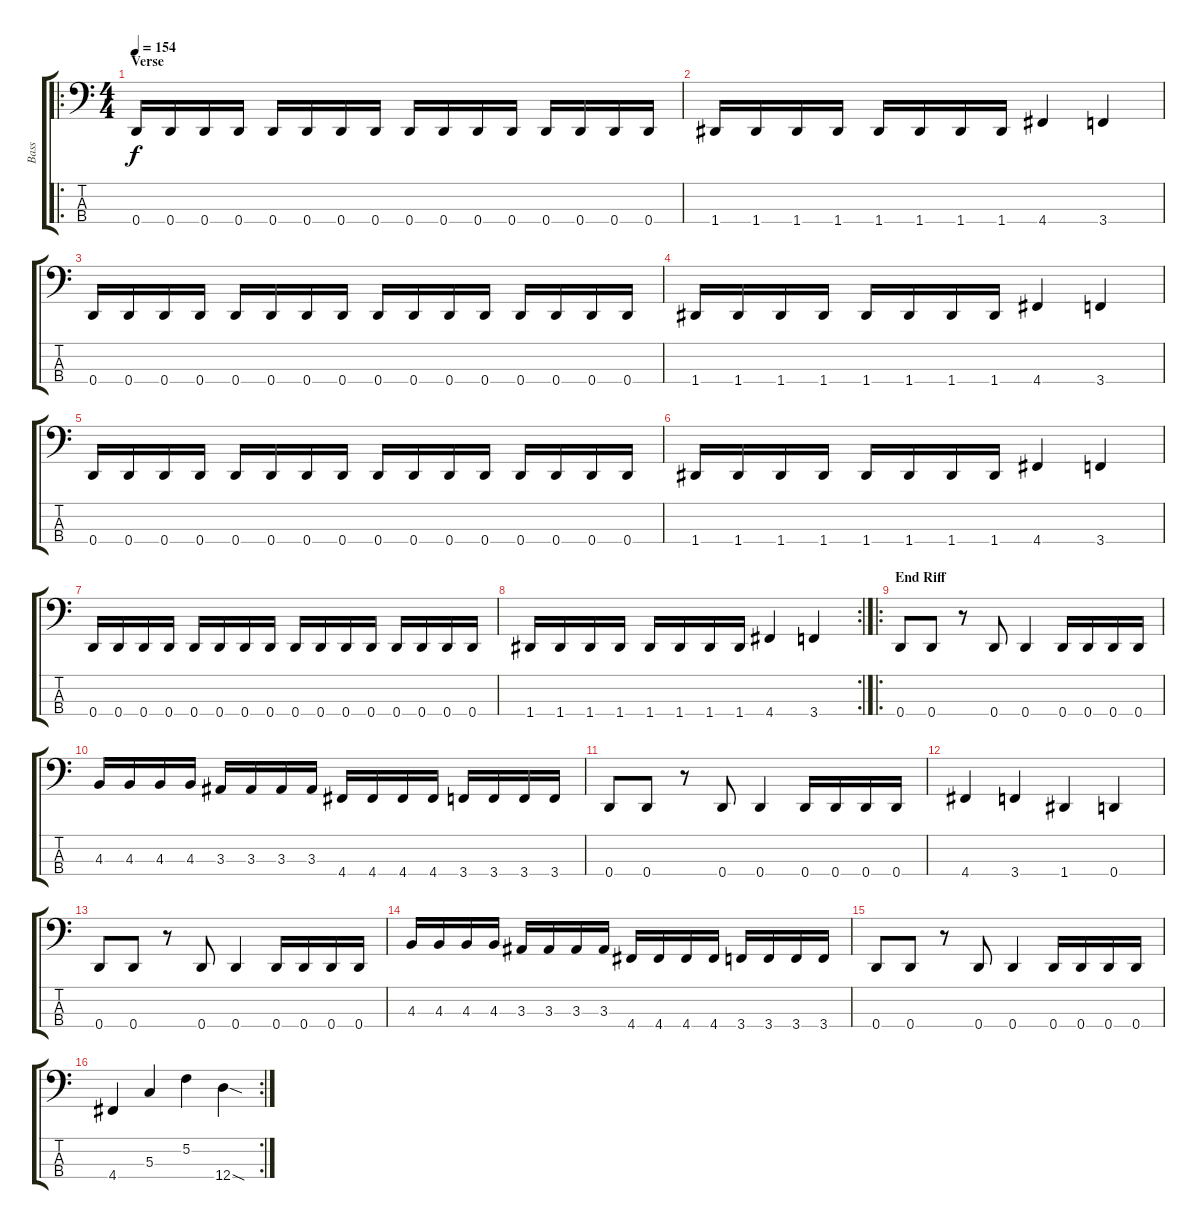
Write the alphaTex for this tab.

\track ("Bass" "Bass") {instrument electricbasspick}
\staff {score tabs}
\tuning (F2 C2 G1 D1) {hide}
\ro
\ts (4 4)
\section ("" "Verse")
\tempo 154
\clef f4
\ks c
0.4.16{dy f} 0.4.16 0.4.16 0.4.16 0.4.16 0.4.16 0.4.16 0.4.16 0.4.16 0.4.16 0.4.16 0.4.16 0.4.16 0.4.16 0.4.16 0.4.16 |
1.4.16 1.4.16 1.4.16 1.4.16 1.4.16 1.4.16 1.4.16 1.4.16 4.4.4 3.4.4 |
0.4.16 0.4.16 0.4.16 0.4.16 0.4.16 0.4.16 0.4.16 0.4.16 0.4.16 0.4.16 0.4.16 0.4.16 0.4.16 0.4.16 0.4.16 0.4.16 |
1.4.16 1.4.16 1.4.16 1.4.16 1.4.16 1.4.16 1.4.16 1.4.16 4.4.4 3.4.4 |
0.4.16 0.4.16 0.4.16 0.4.16 0.4.16 0.4.16 0.4.16 0.4.16 0.4.16 0.4.16 0.4.16 0.4.16 0.4.16 0.4.16 0.4.16 0.4.16 |
1.4.16 1.4.16 1.4.16 1.4.16 1.4.16 1.4.16 1.4.16 1.4.16 4.4.4 3.4.4 |
0.4.16 0.4.16 0.4.16 0.4.16 0.4.16 0.4.16 0.4.16 0.4.16 0.4.16 0.4.16 0.4.16 0.4.16 0.4.16 0.4.16 0.4.16 0.4.16 |
\rc 2
1.4.16 1.4.16 1.4.16 1.4.16 1.4.16 1.4.16 1.4.16 1.4.16 4.4.4 3.4.4 |
\ro
\section ("" "End Riff")
0.4.8 0.4.8 r.8 0.4.8 0.4.4 0.4.16 0.4.16 0.4.16 0.4.16 |
4.3.16 4.3.16 4.3.16 4.3.16 3.3.16 3.3.16 3.3.16 3.3.16 4.4.16 4.4.16 4.4.16 4.4.16 3.4.16 3.4.16 3.4.16 3.4.16 |
0.4.8 0.4.8 r.8 0.4.8 0.4.4 0.4.16 0.4.16 0.4.16 0.4.16 |
4.4.4 3.4.4 1.4.4 0.4.4 |
0.4.8 0.4.8 r.8 0.4.8 0.4.4 0.4.16 0.4.16 0.4.16 0.4.16 |
4.3.16 4.3.16 4.3.16 4.3.16 3.3.16 3.3.16 3.3.16 3.3.16 4.4.16 4.4.16 4.4.16 4.4.16 3.4.16 3.4.16 3.4.16 3.4.16 |
0.4.8 0.4.8 r.8 0.4.8 0.4.4 0.4.16 0.4.16 0.4.16 0.4.16 |
\rc 2
4.4.4 5.3.4 5.2.4 12.4{sod}.4
